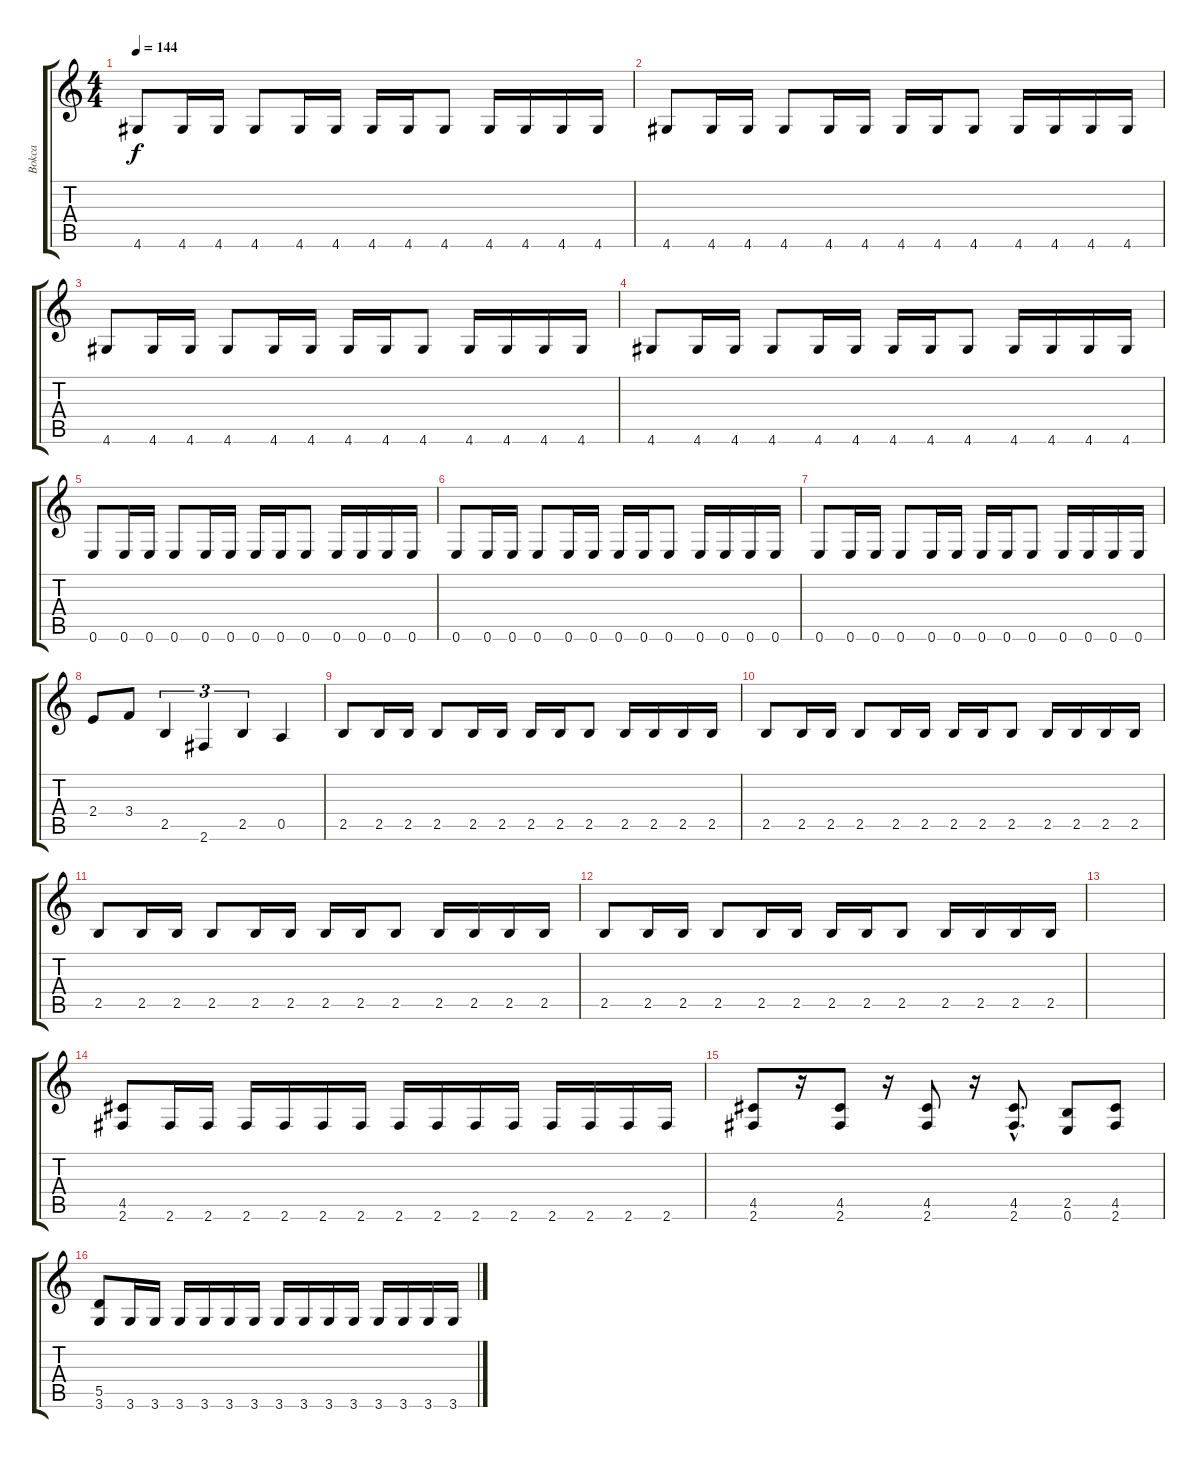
\track ("Bokca" "Bokca") {instrument distortionguitar}
\staff {score tabs}
\tuning (E4 B3 G3 D3 A2 E2) {hide}
\ts (4 4)
\tempo 144
\clef g2
\ks c
4.6.8{dy f} 4.6.16 4.6.16 4.6.8 4.6.16 4.6.16 4.6.16 4.6.16 4.6.8 4.6.16 4.6.16 4.6.16 4.6.16 |
4.6.8 4.6.16 4.6.16 4.6.8 4.6.16 4.6.16 4.6.16 4.6.16 4.6.8 4.6.16 4.6.16 4.6.16 4.6.16 |
4.6.8 4.6.16 4.6.16 4.6.8 4.6.16 4.6.16 4.6.16 4.6.16 4.6.8 4.6.16 4.6.16 4.6.16 4.6.16 |
4.6.8 4.6.16 4.6.16 4.6.8 4.6.16 4.6.16 4.6.16 4.6.16 4.6.8 4.6.16 4.6.16 4.6.16 4.6.16 |
0.6.8 0.6.16 0.6.16 0.6.8 0.6.16 0.6.16 0.6.16 0.6.16 0.6.8 0.6.16 0.6.16 0.6.16 0.6.16 |
0.6.8 0.6.16 0.6.16 0.6.8 0.6.16 0.6.16 0.6.16 0.6.16 0.6.8 0.6.16 0.6.16 0.6.16 0.6.16 |
0.6.8 0.6.16 0.6.16 0.6.8 0.6.16 0.6.16 0.6.16 0.6.16 0.6.8 0.6.16 0.6.16 0.6.16 0.6.16 |
2.4.8 3.4.8 2.5.4{tu (3 2)} 2.6.4{tu (3 2)} 2.5.4{tu (3 2)} 0.5.4 |
2.5.8 2.5.16 2.5.16 2.5.8 2.5.16 2.5.16 2.5.16 2.5.16 2.5.8 2.5.16 2.5.16 2.5.16 2.5.16 |
2.5.8 2.5.16 2.5.16 2.5.8 2.5.16 2.5.16 2.5.16 2.5.16 2.5.8 2.5.16 2.5.16 2.5.16 2.5.16 |
2.5.8 2.5.16 2.5.16 2.5.8 2.5.16 2.5.16 2.5.16 2.5.16 2.5.8 2.5.16 2.5.16 2.5.16 2.5.16 |
2.5.8 2.5.16 2.5.16 2.5.8 2.5.16 2.5.16 2.5.16 2.5.16 2.5.8 2.5.16 2.5.16 2.5.16 2.5.16 |
|
(4.5 2.6).8 2.6.16 2.6.16 2.6.16 2.6.16 2.6.16 2.6.16 2.6.16 2.6.16 2.6.16 2.6.16 2.6.16 2.6.16 2.6.16 2.6.16 |
(4.5 2.6).8 r.16 (4.5 2.6).8 r.16 (4.5 2.6).8 r.16 (4.5{hac} 2.6{hac}).8{d} (2.5 0.6).8 (4.5 2.6).8 |
(5.5 3.6).8 3.6.16 3.6.16 3.6.16 3.6.16 3.6.16 3.6.16 3.6.16 3.6.16 3.6.16 3.6.16 3.6.16 3.6.16 3.6.16 3.6.16
